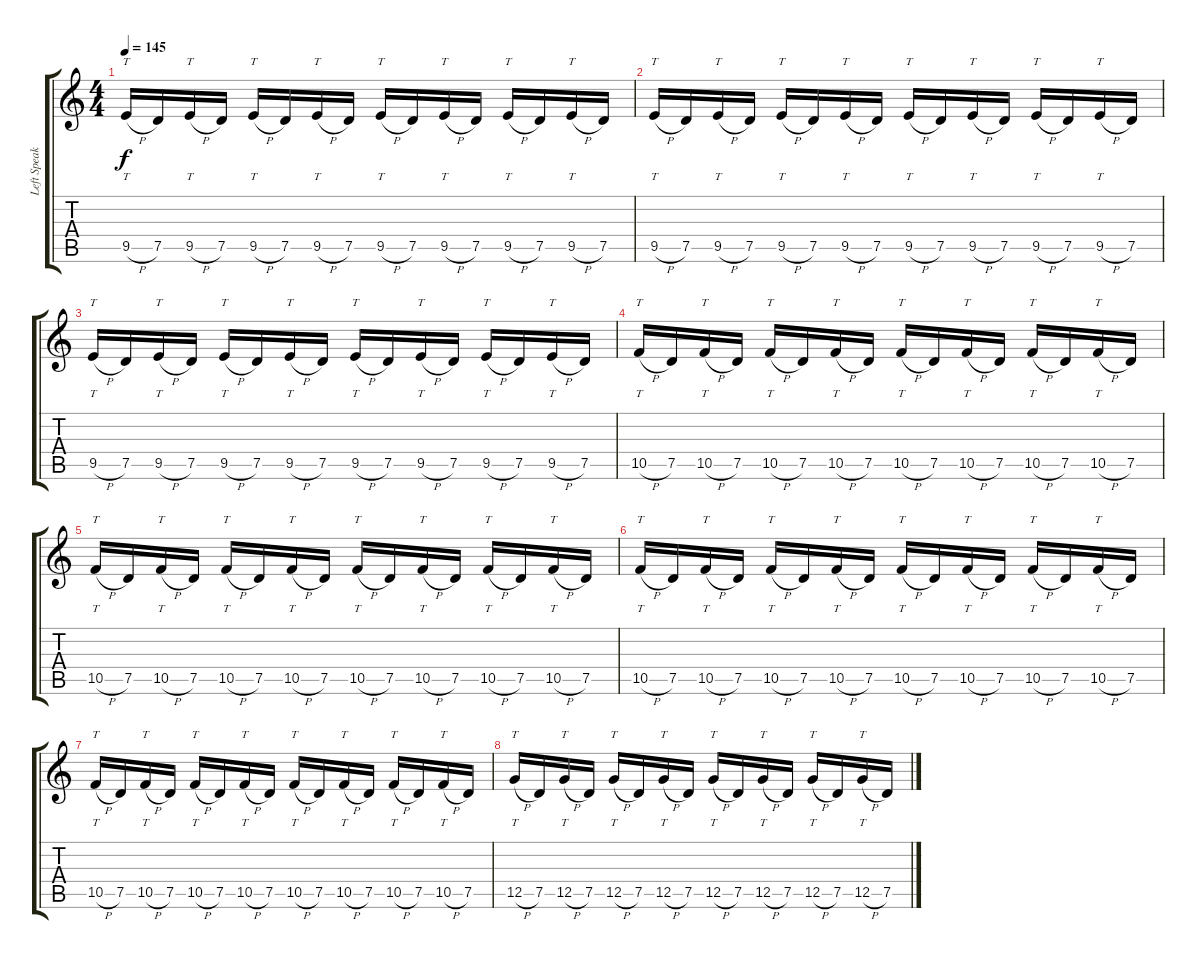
\track ("Left Speaker 2" "Left Speak") {instrument distortionguitar}
\staff {score tabs}
\tuning (D4 A3 F3 C3 G2 D2) {hide}
\ts (4 4)
\tempo 145
\clef g2
\ks c
9.5{h}.16{tt dy f} 7.5.16 9.5{h}.16{tt} 7.5.16 9.5{h}.16{tt} 7.5.16 9.5{h}.16{tt} 7.5.16 9.5{h}.16{tt} 7.5.16 9.5{h}.16{tt} 7.5.16 9.5{h}.16{tt} 7.5.16 9.5{h}.16{tt} 7.5.16 |
9.5{h}.16{tt} 7.5.16 9.5{h}.16{tt} 7.5.16 9.5{h}.16{tt} 7.5.16 9.5{h}.16{tt} 7.5.16 9.5{h}.16{tt} 7.5.16 9.5{h}.16{tt} 7.5.16 9.5{h}.16{tt} 7.5.16 9.5{h}.16{tt} 7.5.16 |
9.5{h}.16{tt} 7.5.16 9.5{h}.16{tt} 7.5.16 9.5{h}.16{tt} 7.5.16 9.5{h}.16{tt} 7.5.16 9.5{h}.16{tt} 7.5.16 9.5{h}.16{tt} 7.5.16 9.5{h}.16{tt} 7.5.16 9.5{h}.16{tt} 7.5.16 |
10.5{h}.16{tt} 7.5.16 10.5{h}.16{tt} 7.5.16 10.5{h}.16{tt} 7.5.16 10.5{h}.16{tt} 7.5.16 10.5{h}.16{tt} 7.5.16 10.5{h}.16{tt} 7.5.16 10.5{h}.16{tt} 7.5.16 10.5{h}.16{tt} 7.5.16 |
10.5{h}.16{tt} 7.5.16 10.5{h}.16{tt} 7.5.16 10.5{h}.16{tt} 7.5.16 10.5{h}.16{tt} 7.5.16 10.5{h}.16{tt} 7.5.16 10.5{h}.16{tt} 7.5.16 10.5{h}.16{tt} 7.5.16 10.5{h}.16{tt} 7.5.16 |
10.5{h}.16{tt} 7.5.16 10.5{h}.16{tt} 7.5.16 10.5{h}.16{tt} 7.5.16 10.5{h}.16{tt} 7.5.16 10.5{h}.16{tt} 7.5.16 10.5{h}.16{tt} 7.5.16 10.5{h}.16{tt} 7.5.16 10.5{h}.16{tt} 7.5.16 |
10.5{h}.16{tt} 7.5.16 10.5{h}.16{tt} 7.5.16 10.5{h}.16{tt} 7.5.16 10.5{h}.16{tt} 7.5.16 10.5{h}.16{tt} 7.5.16 10.5{h}.16{tt} 7.5.16 10.5{h}.16{tt} 7.5.16 10.5{h}.16{tt} 7.5.16 |
12.5{h}.16{tt} 7.5.16 12.5{h}.16{tt} 7.5.16 12.5{h}.16{tt} 7.5.16 12.5{h}.16{tt} 7.5.16 12.5{h}.16{tt} 7.5.16 12.5{h}.16{tt} 7.5.16 12.5{h}.16{tt} 7.5.16 12.5{h}.16{tt} 7.5.16
